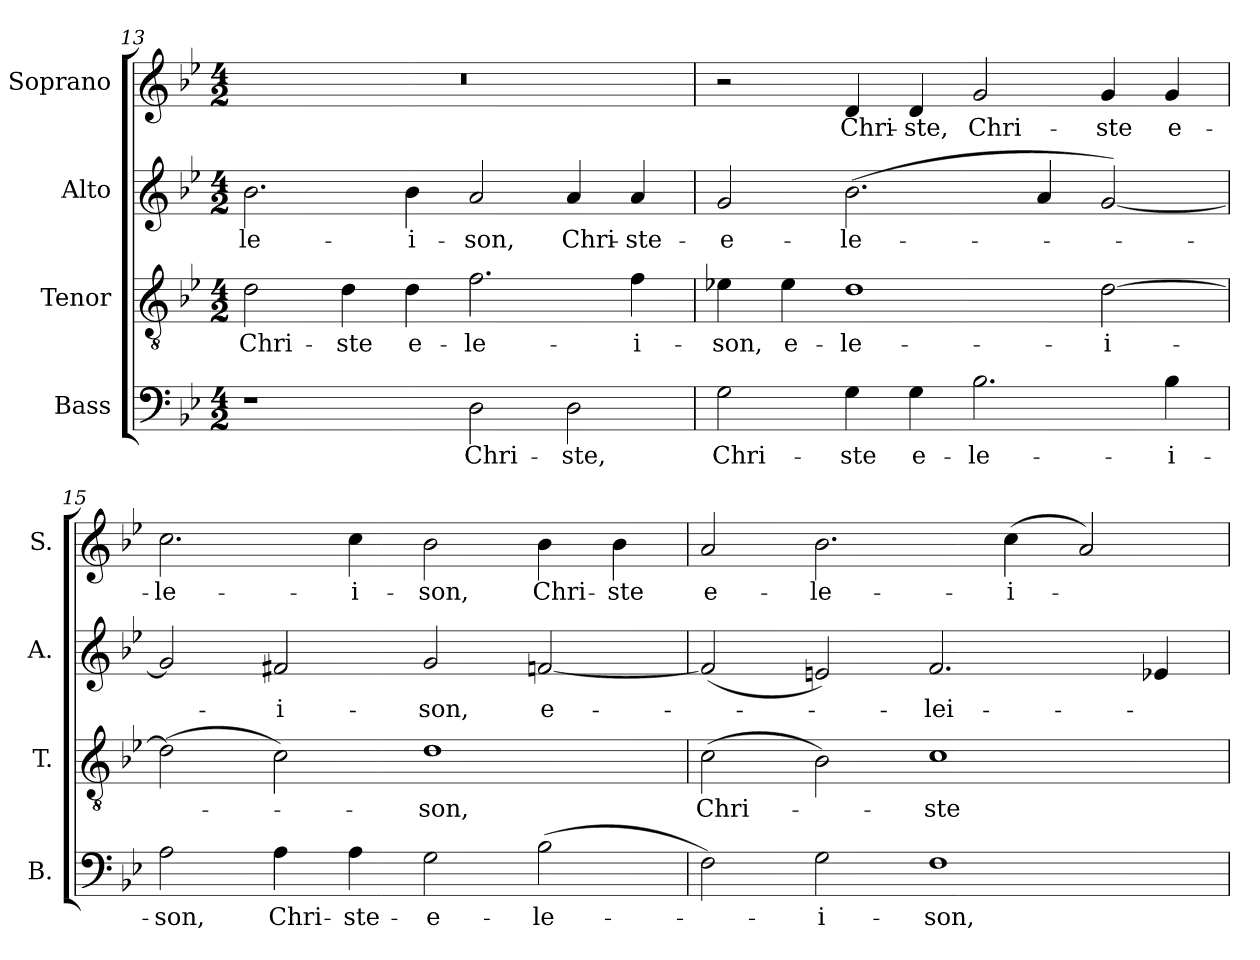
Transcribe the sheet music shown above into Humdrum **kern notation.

**kern	**text	**kern	**text	**kern	**text	**kern	**text
*part4	*part4	*part3	*part3	*part2	*part2	*part1	*part1
*staff4	*staff4	*staff3	*staff3	*staff2	*staff2	*staff1	*staff1
*I"Bass	*	*I"Tenor	*	*I"Alto	*	*I"Soprano	*
*I'B.	*	*I'T.	*	*I'A.	*	*I'S.	*
*clefF4	*	*clefGv2	*	*clefG2	*	*clefG2	*
*	*	*ITrd7c12	*	*	*	*	*
*k[b-e-]	*	*k[b-e-]	*	*k[b-e-]	*	*k[b-e-]	*
*B-:	*	*B-:	*	*B-:	*	*B-:	*
*M4/2	*	*M4/2	*	*M4/2	*	*M4/2	*
=13	=13	=13	=13	=13	=13	=13	=13
!	!	!	!LO:LY:b:color=#000000	!	!	!	!
!	!	!	!	!	!LO:LY:b:color=#000000	!LO:N:vis=1	!
1r	.	2Di\	Chri-	2.b-i\	-le-	0r	.
!	!	!	!LO:LY:b:color=#000000	!	!	!	!
.	.	4Di\	-ste	.	.	.	.
!	!	!	!LO:LY:b:color=#000000	!	!	!	!
!	!	!	!	!	!LO:LY:b:color=#000000	!	!
.	.	4Di\	e-	4b-i\	-i-	.	.
!	!LO:LY:b:color=#000000	!	!	!	!	!	!
!	!	!	!LO:LY:b:color=#000000	!	!	!	!
!	!	!	!	!	!LO:LY:b:color=#000000	!	!
2Di\	Chri-	2.Fi\	-le-	2ai/	-son,	.	.
!	!LO:LY:b:color=#000000	!	!	!	!	!	!
!	!	!	!	!	!LO:LY:b:color=#000000	!	!
2Di\	-ste,	.	.	4ai/	Chri-	.	.
!	!	!	!LO:LY:b:color=#000000	!	!	!	!
!	!	!	!	!	!LO:LY:b:color=#000000	!	!
.	.	4Fi\	-i-	4ai/	-ste-	.	.
=14	=14	=14	=14	=14	=14	=14	=14
!	!LO:LY:b:color=#000000	!	!	!	!	!	!
!	!	!	!LO:LY:b:color=#000000	!	!	!	!
!	!	!	!	!	!LO:LY:b:color=#000000	!	!
2Gi\	Chri-	4E-Xi\	-son,	2gi/	-e-	2r	.
!	!	!	!LO:LY:b:color=#000000	!	!	!	!
.	.	4E-i\	e-	.	.	.	.
!	!LO:LY:b:color=#000000	!	!	!	!	!	!
!	!	!	!LO:LY:b:color=#000000	!	!	!	!
!	!	!	!	!	!LO:LY:b:color=#000000	!	!
!	!	!	!	!	!	!	!LO:LY:b:color=#000000
4Gi\	-ste	1Di	-le-	(2.b-i\	-le-	4di/	Chri-
!	!LO:LY:b:color=#000000	!	!	!	!	!	!
!	!	!	!	!	!	!	!LO:LY:b:color=#000000
4Gi\	e-	.	.	.	.	4di/	-ste,
!	!LO:LY:b:color=#000000	!	!	!	!	!	!
!	!	!	!	!	!	!	!LO:LY:b:color=#000000
2.B-i\	-le-	.	.	.	.	2gi/	Chri-
.	.	.	.	4ai/	.	.	.
!	!	!	!LO:LY:b:color=#000000	!	!	!	!
!	!	!	!	!	!	!	!LO:LY:b:color=#000000
.	.	[2Di\	-i-	[2gi/)	.	4gi/	-ste
!	!LO:LY:b:color=#000000	!	!	!	!	!	!
!	!	!	!	!	!	!	!LO:LY:b:color=#000000
4B-i\	-i-	.	.	.	.	4gi/	e-
=15	=15	=15	=15	=15	=15	=15	=15
!	!LO:LY:b:color=#000000	!	!	!	!	!	!
!	!	!	!	!	!	!	!LO:LY:b:color=#000000
2Ai\	-son,	(2Di\]	.	2gi/]	.	2.cci\	-le-
!	!LO:LY:b:color=#000000	!	!	!	!	!	!
!	!	!	!	!	!LO:LY:b:color=#000000	!	!
4Ai\	Chri-	2Ci\)	.	2f#Xi/	-i-	.	.
!	!LO:LY:b:color=#000000	!	!	!	!	!	!
!	!	!	!	!	!	!	!LO:LY:b:color=#000000
4Ai\	-ste-	.	.	.	.	4cci\	-i-
!	!LO:LY:b:color=#000000	!	!	!	!	!	!
!	!	!	!LO:LY:b:color=#000000	!	!	!	!
!	!	!	!	!	!LO:LY:b:color=#000000	!	!
!	!	!	!	!	!	!	!LO:LY:b:color=#000000
2Gi\	-e-	1Di	-son,	2gi/	-son,	2b-i\	-son,
!	!LO:LY:b:color=#000000	!	!	!	!	!	!
!	!	!	!	!	!LO:LY:b:color=#000000	!	!
!	!	!	!	!	!	!	!LO:LY:b:color=#000000
(2B-i\	-le-	.	.	[2fni/	e-	4b-i\	Chri-
!	!	!	!	!	!	!	!LO:LY:b:color=#000000
.	.	.	.	.	.	4b-i\	-ste
=16	=16	=16	=16	=16	=16	=16	=16
!	!	!	!LO:LY:b:color=#000000	!	!	!	!
!	!	!	!	!	!	!	!LO:LY:b:color=#000000
2Fi\)	.	(2Ci\	Chri-	(2fi/]	.	2ai/	e-
!	!LO:LY:b:color=#000000	!	!	!	!	!	!
!	!	!	!	!	!	!	!LO:LY:b:color=#000000
2Gi\	-i-	2BB-i\)	.	2eni/)	.	2.b-i\	-le-
!	!LO:LY:b:color=#000000	!	!	!	!	!	!
!	!	!	!LO:LY:b:color=#000000	!	!	!	!
!	!	!	!	!	!LO:LY:b:color=#000000	!	!
1Fi	-son,	1Ci	-ste	2.fi/	-lei-	.	.
!	!	!	!	!	!	!	!LO:LY:b:color=#000000
.	.	.	.	.	.	(4cci\	-i-
.	.	.	.	.	.	2ai/)	.
.	.	.	.	4e-Xi/	.	.	.
=	=	=	=	=	=	=	=
*-	*-	*-	*-	*-	*-	*-	*-
